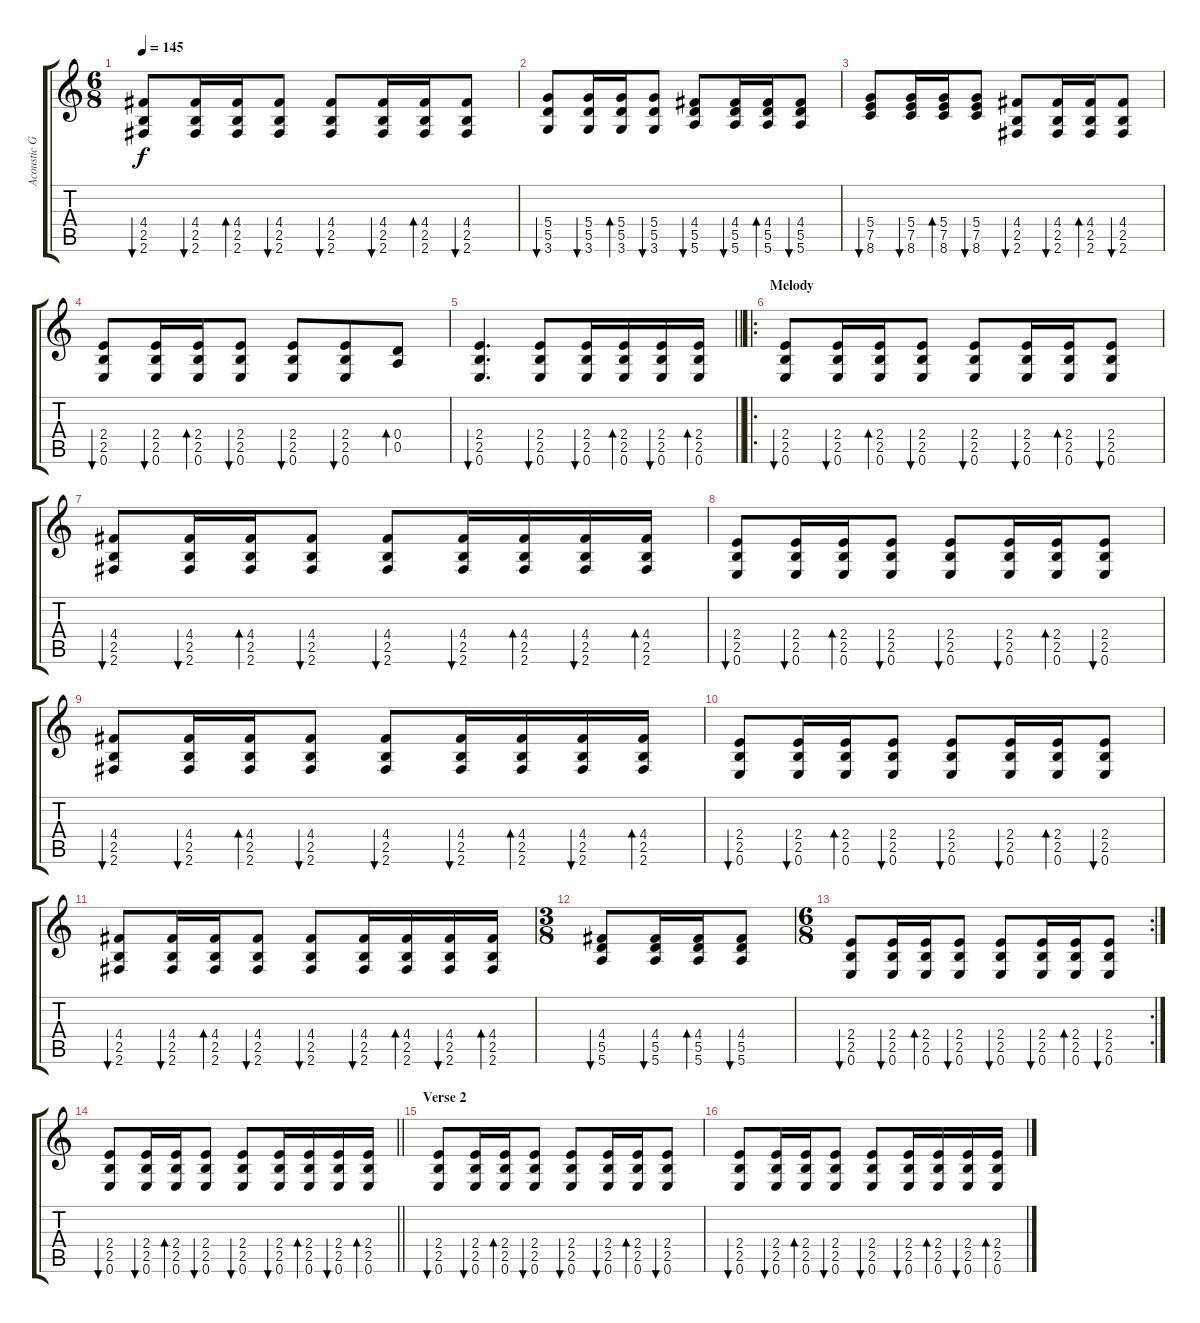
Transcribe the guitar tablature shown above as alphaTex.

\track ("Acoustic Guitar" "Acoustic G") {instrument acousticguitarsteel}
\staff {score tabs}
\tuning (E4 B3 G3 D3 A2 E2) {hide}
\ts (6 8)
\tempo 145
\clef g2
\ks c
(4.4 2.5 2.6).8{bu 240 dy f} (4.4 2.5 2.6).16{bu 240} (4.4 2.5 2.6).16{bd 240} (4.4 2.5 2.6).8{bu 240} (4.4 2.5 2.6).8{bu 240} (4.4 2.5 2.6).16{bu 240} (4.4 2.5 2.6).16{bd 240} (4.4 2.5 2.6).8{bu 240} |
(5.4 5.5 3.6).8{bu 240} (5.4 5.5 3.6).16{bu 240} (5.4 5.5 3.6).16{bd 240} (5.4 5.5 3.6).8{bu 240} (4.4 5.5 5.6).8{bu 240} (4.4 5.5 5.6).16{bu 240} (4.4 5.5 5.6).16{bd 240} (4.4 5.5 5.6).8{bu 240} |
(5.4 7.5 8.6).8{bu 240} (5.4 7.5 8.6).16{bu 240} (5.4 7.5 8.6).16{bd 240} (5.4 7.5 8.6).8{bu 240} (4.4 2.5 2.6).8{bu 240} (4.4 2.5 2.6).16{bu 240} (4.4 2.5 2.6).16{bd 240} (4.4 2.5 2.6).8{bu 240} |
(2.4 2.5 0.6).8{bu 240} (2.4 2.5 0.6).16{bu 240} (2.4 2.5 0.6).16{bd 240} (2.4 2.5 0.6).8{bu 240} (2.4 2.5 0.6).8{bu 240} (2.4 2.5 0.6).8{bu 240} (0.4 0.5).8{bd 240} |
\barLineRight lightlight
(2.4 2.5 0.6).4{d bu 240} (2.4 2.5 0.6).8{bu 240} (2.4 2.5 0.6).16{bu 240} (2.4 2.5 0.6).16{bd 240} (2.4 2.5 0.6).16{bu 240} (2.4 2.5 0.6).16{bd 240} |
\ro
\section ("" "Melody")
(2.4 2.5 0.6).8{bu 240} (2.4 2.5 0.6).16{bu 240} (2.4 2.5 0.6).16{bd 240} (2.4 2.5 0.6).8{bu 240} (2.4 2.5 0.6).8{bu 240} (2.4 2.5 0.6).16{bu 240} (2.4 2.5 0.6).16{bd 240} (2.4 2.5 0.6).8{bu 240} |
(4.4 2.5 2.6).8{bu 240} (4.4 2.5 2.6).16{bu 240} (4.4 2.5 2.6).16{bd 240} (4.4 2.5 2.6).8{bu 240} (4.4 2.5 2.6).8{bu 240} (4.4 2.5 2.6).16{bu 240} (4.4 2.5 2.6).16{bd 240} (4.4 2.5 2.6).16{bu 240} (4.4 2.5 2.6).16{bd 240} |
(2.4 2.5 0.6).8{bu 240} (2.4 2.5 0.6).16{bu 240} (2.4 2.5 0.6).16{bd 240} (2.4 2.5 0.6).8{bu 240} (2.4 2.5 0.6).8{bu 240} (2.4 2.5 0.6).16{bu 240} (2.4 2.5 0.6).16{bd 240} (2.4 2.5 0.6).8{bu 240} |
(4.4 2.5 2.6).8{bu 240} (4.4 2.5 2.6).16{bu 240} (4.4 2.5 2.6).16{bd 240} (4.4 2.5 2.6).8{bu 240} (4.4 2.5 2.6).8{bu 240} (4.4 2.5 2.6).16{bu 240} (4.4 2.5 2.6).16{bd 240} (4.4 2.5 2.6).16{bu 240} (4.4 2.5 2.6).16{bd 240} |
(2.4 2.5 0.6).8{bu 240} (2.4 2.5 0.6).16{bu 240} (2.4 2.5 0.6).16{bd 240} (2.4 2.5 0.6).8{bu 240} (2.4 2.5 0.6).8{bu 240} (2.4 2.5 0.6).16{bu 240} (2.4 2.5 0.6).16{bd 240} (2.4 2.5 0.6).8{bu 240} |
(4.4 2.5 2.6).8{bu 240} (4.4 2.5 2.6).16{bu 240} (4.4 2.5 2.6).16{bd 240} (4.4 2.5 2.6).8{bu 240} (4.4 2.5 2.6).8{bu 240} (4.4 2.5 2.6).16{bu 240} (4.4 2.5 2.6).16{bd 240} (4.4 2.5 2.6).16{bu 240} (4.4 2.5 2.6).16{bd 240} |
\ts (3 8)
(4.4 5.5 5.6).8{bu 240} (4.4 5.5 5.6).16{bu 240} (4.4 5.5 5.6).16{bd 240} (4.4 5.5 5.6).8{bu 240} |
\rc 2
\ts (6 8)
(2.4 2.5 0.6).8{bu 240} (2.4 2.5 0.6).16{bu 240} (2.4 2.5 0.6).16{bd 240} (2.4 2.5 0.6).8{bu 240} (2.4 2.5 0.6).8{bu 240} (2.4 2.5 0.6).16{bu 240} (2.4 2.5 0.6).16{bd 240} (2.4 2.5 0.6).8{bu 240} |
\barLineRight lightlight
(2.4 2.5 0.6).8{bu 240} (2.4 2.5 0.6).16{bu 240} (2.4 2.5 0.6).16{bd 240} (2.4 2.5 0.6).8{bu 240} (2.4 2.5 0.6).8{bu 240} (2.4 2.5 0.6).16{bu 240} (2.4 2.5 0.6).16{bd 240} (2.4 2.5 0.6).16{bu 240} (2.4 2.5 0.6).16{bd 240} |
\section ("" "Verse 2")
(2.4 2.5 0.6).8{bu 240} (2.4 2.5 0.6).16{bu 240} (2.4 2.5 0.6).16{bd 240} (2.4 2.5 0.6).8{bu 240} (2.4 2.5 0.6).8{bu 240} (2.4 2.5 0.6).16{bu 240} (2.4 2.5 0.6).16{bd 240} (2.4 2.5 0.6).8{bu 240} |
(2.4 2.5 0.6).8{bu 240} (2.4 2.5 0.6).16{bu 240} (2.4 2.5 0.6).16{bd 240} (2.4 2.5 0.6).8{bu 240} (2.4 2.5 0.6).8{bu 240} (2.4 2.5 0.6).16{bu 240} (2.4 2.5 0.6).16{bd 240} (2.4 2.5 0.6).16{bu 240} (2.4 2.5 0.6).16{bd 240}
